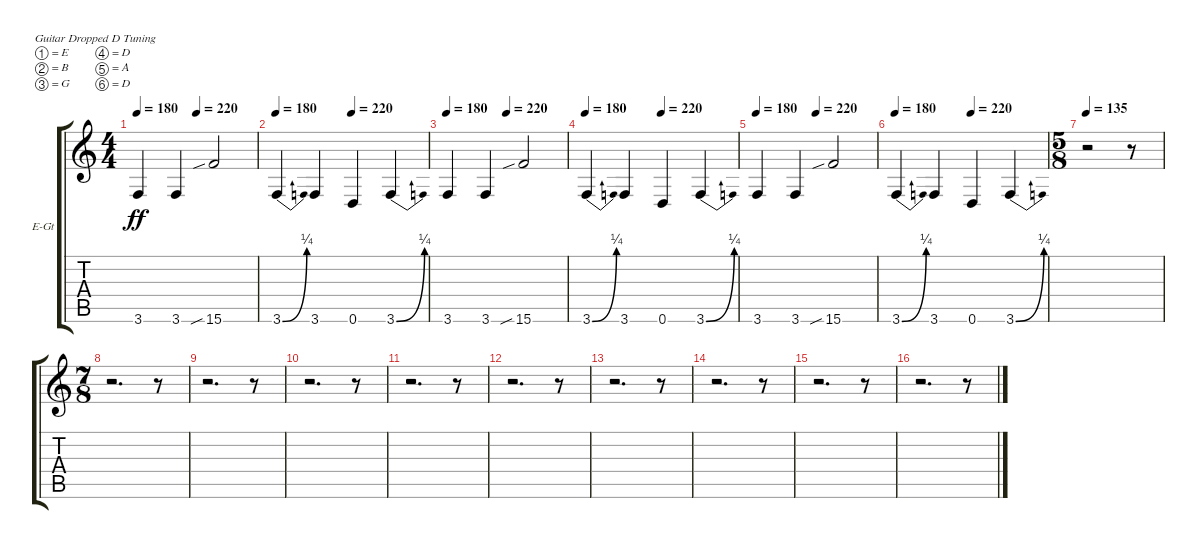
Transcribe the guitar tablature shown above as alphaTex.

\defaultSystemsLayout 4
\bracketExtendMode groupsimilarinstruments
\firstSystemTrackNameOrientation horizontal
\otherSystemsTrackNameOrientation horizontal
\track ("E-Gt (Bass & Dist)" "E-Gt") {instrument distortionguitar}
\staff {score tabs}
\tuning (E4 B3 G3 D3 A2 D2)
\ts (4 4)
\tempo 180
\tempo (220 0.5)
\clef g2
\ks c
3.6.4{dy ff} 3.6.4 15.6{sib}.2 |
\tempo 180
\tempo (220 0.5)
3.6{be (bend 0 0 8.4 1)}.4 3.6.4 0.6.4 3.6{be (bend 0 0 5.3999999999999995 1)}.4 |
\tempo 180
\tempo (220 0.5)
3.6.4 3.6.4 15.6{sib}.2 |
\tempo 180
\tempo (220 0.5)
3.6{be (bend 0 0 8.4 1)}.4 3.6.4 0.6.4 3.6{be (bend 0 0 5.3999999999999995 1)}.4 |
\tempo 180
\tempo (220 0.5)
3.6.4 3.6.4 15.6{sib}.2 |
\tempo 180
\tempo (220 0.5)
3.6{be (bend 0 0 8.4 1)}.4 3.6.4 0.6.4 3.6{be (bend 0 0 5.3999999999999995 1)}.4 |
\ts (5 8)
\tempo 135
r.2 r.8 |
\ts (7 8)
r.2{d} r.8 |
r.2{d} r.8 |
r.2{d} r.8 |
r.2{d} r.8 |
r.2{d} r.8 |
r.2{d} r.8 |
r.2{d} r.8 |
r.2{d} r.8 |
r.2{d} r.8
